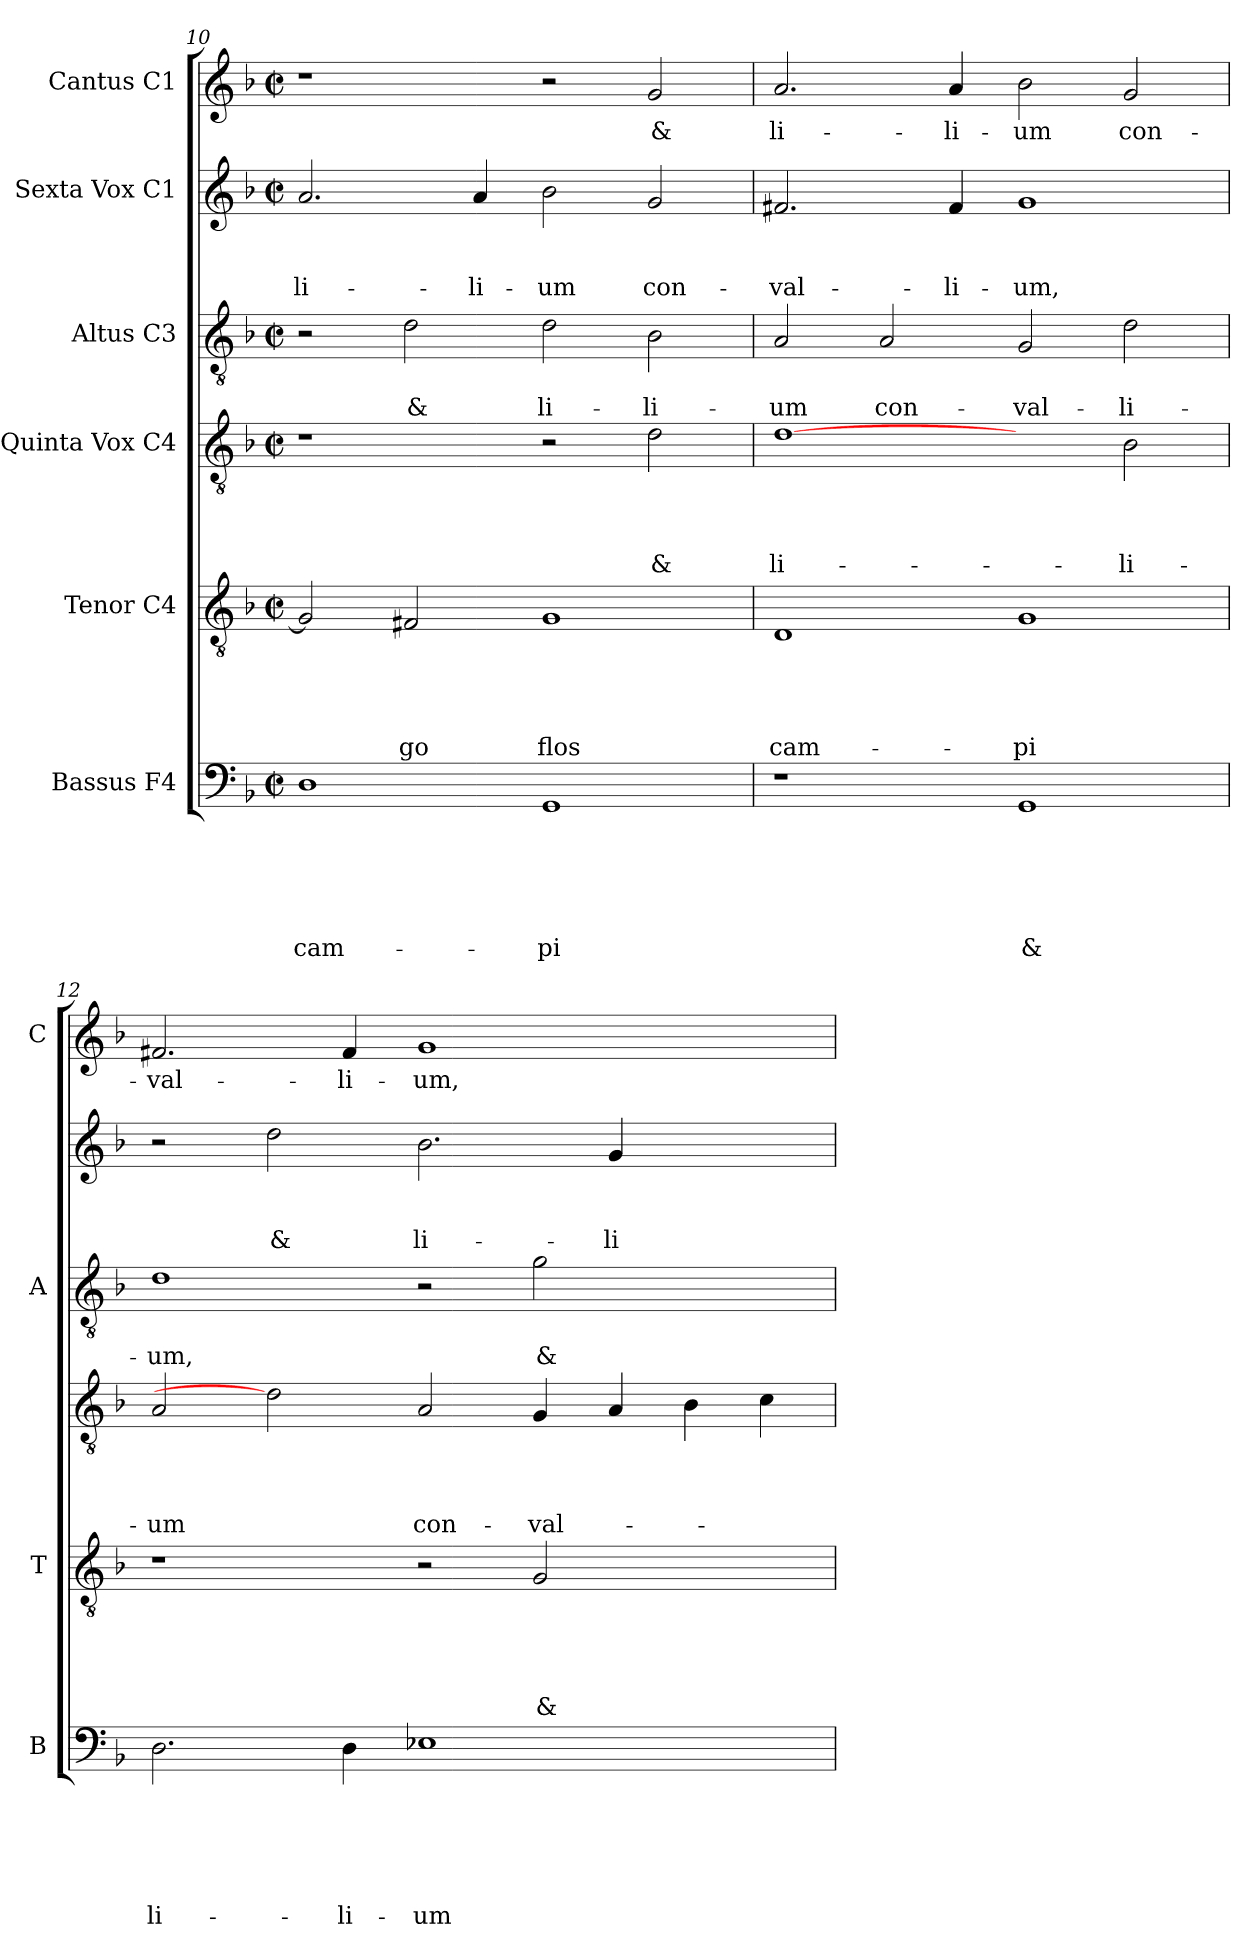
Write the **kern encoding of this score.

**kern	**text	**text	**text	**text	**text	**text	**kern	**text	**text	**text	**text	**text	**kern	**text	**text	**text	**text	**kern	**text	**text	**kern	**text	**text	**text	**kern	**text
*part6	*part6	*part6	*part6	*part6	*part6	*part6	*part5	*part5	*part5	*part5	*part5	*part5	*part4	*part4	*part4	*part4	*part4	*part3	*part3	*part3	*part2	*part2	*part2	*part2	*part1	*part1
*staff6	*staff6	*staff6	*staff6	*staff6	*staff6	*staff6	*staff5	*staff5	*staff5	*staff5	*staff5	*staff5	*staff4	*staff4	*staff4	*staff4	*staff4	*staff3	*staff3	*staff3	*staff2	*staff2	*staff2	*staff2	*staff1	*staff1
*I"Bassus F4	*	*	*	*	*	*	*I"Tenor C4	*	*	*	*	*	*I"Quinta Vox C4	*	*	*	*	*I"Altus C3	*	*	*I"Sexta Vox C1	*	*	*	*I"Cantus C1	*
*I'B	*	*	*	*	*	*	*I'T	*	*	*	*	*	*	*	*	*	*	*I'A	*	*	*	*	*	*	*I'C	*
*clefF4	*	*	*	*	*	*	*clefGv2	*	*	*	*	*	*clefGv2	*	*	*	*	*clefGv2	*	*	*clefG2	*	*	*	*clefG2	*
*k[b-]	*	*	*	*	*	*	*k[b-]	*	*	*	*	*	*k[b-]	*	*	*	*	*k[b-]	*	*	*k[b-]	*	*	*	*k[b-]	*
*F:	*	*	*	*	*	*	*F:	*	*	*	*	*	*F:	*	*	*	*	*F:	*	*	*F:	*	*	*	*F:	*
*M2/2	*	*	*	*	*	*	*M2/2	*	*	*	*	*	*M2/2	*	*	*	*	*M2/2	*	*	*M2/2	*	*	*	*M2/2	*
*met(c|)	*	*	*	*	*	*	*met(c|)	*	*	*	*	*	*met(c|)	*	*	*	*	*met(c|)	*	*	*met(c|)	*	*	*	*met(c|)	*
=10	=10	=10	=10	=10	=10	=10	=10	=10	=10	=10	=10	=10	=10	=10	=10	=10	=10	=10	=10	=10	=10	=10	=10	=10	=10	=10
!	!	!	!	!	!	!LO:LY:b	!	!	!	!	!	!	!	!	!	!	!	!	!	!	!	!	!	!LO:LY:b	!	!
1D	.	.	.	.	.	cam-	2G/]	.	.	.	.	.	1r	.	.	.	.	2r	.	.	2.a/	.	.	li-	1r	.
!	!	!	!	!	!	!	!	!	!	!	!	!LO:LY:b	!	!	!	!	!	!	!	!LO:LY:b	!	!	!	!	!	!
.	.	.	.	.	.	.	2F#X/	.	.	.	.	-go	.	.	.	.	.	2d\	.	&	.	.	.	.	.	.
!	!	!	!	!	!	!	!	!	!	!	!	!	!	!	!	!	!	!	!	!	!	!	!	!LO:LY:b	!	!
.	.	.	.	.	.	.	.	.	.	.	.	.	.	.	.	.	.	.	.	.	4a/	.	.	-li-	.	.
!	!	!	!	!	!	!LO:LY:b	!	!	!	!	!	!LO:LY:b	!	!	!	!	!	!	!	!LO:LY:b	!	!	!	!LO:LY:b	!	!
1GG	.	.	.	.	.	-pi	1G	.	.	.	.	flos	2r	.	.	.	.	2d\	.	li-	2b-\	.	.	-um	2r	.
!	!	!	!	!	!	!	!	!	!	!	!	!	!	!	!	!	!LO:LY:b	!	!	!LO:LY:b	!	!	!	!LO:LY:b	!	!LO:LY:b
.	.	.	.	.	.	.	.	.	.	.	.	.	2d\	.	.	.	&	2B-\	.	-li-	2g/	.	.	con-	2g/	&
=11	=11	=11	=11	=11	=11	=11	=11	=11	=11	=11	=11	=11	=11	=11	=11	=11	=11	=11	=11	=11	=11	=11	=11	=11	=11	=11
!	!	!	!	!	!	!	!	!	!	!	!	!LO:LY:b	!	!	!	!	!LO:LY:b	!	!	!LO:LY:b	!	!	!	!LO:LY:b	!	!LO:LY:b
1r	.	.	.	.	.	.	1D	.	.	.	.	cam-	[1d	.	.	.	li-	2A/	.	-um	2.f#X/	.	.	-val-	2.a/	li-
!	!	!	!	!	!	!	!	!	!	!	!	!	!	!	!	!	!	!	!	!LO:LY:b	!	!	!	!	!	!
.	.	.	.	.	.	.	.	.	.	.	.	.	.	.	.	.	.	2A/	.	con-	.	.	.	.	.	.
!	!	!	!	!	!	!	!	!	!	!	!	!	!	!	!	!	!	!	!	!	!	!	!	!LO:LY:b	!	!LO:LY:b
.	.	.	.	.	.	.	.	.	.	.	.	.	.	.	.	.	.	.	.	.	4f#/	.	.	-li-	4a/	-li-
!	!	!	!	!	!	!LO:LY:b	!	!	!	!	!	!LO:LY:b	!	!	!	!	!	!	!	!LO:LY:b	!	!	!	!LO:LY:b	!	!LO:LY:b
1GG	.	.	.	.	.	&	1G	.	.	.	.	-pi	2ryy	.	.	.	.	2G/	.	-val-	1g	.	.	-um,	2b-\	-um
!	!	!	!	!	!	!	!	!	!	!	!	!	!	!	!	!	!LO:LY:b	!	!	!LO:LY:b	!	!	!	!	!	!LO:LY:b
.	.	.	.	.	.	.	.	.	.	.	.	.	2B-\	.	.	.	-li-	2d\	.	-li-	.	.	.	.	2g/	con-
=12	=12	=12	=12	=12	=12	=12	=12	=12	=12	=12	=12	=12	=12	=12	=12	=12	=12	=12	=12	=12	=12	=12	=12	=12	=12	=12
!	!	!	!	!	!	!LO:LY:b	!	!	!	!	!	!	!	!	!	!	!LO:LY:b	!	!	!LO:LY:b	!	!	!	!	!	!LO:LY:b
2.D\	.	.	.	.	.	li-	1r	.	.	.	.	.	2A/	.	.	.	-um	1d	.	-um,	2r	.	.	.	2.f#X/	-val-
!	!	!	!	!	!	!	!	!	!	!	!	!	!	!	!	!	!	!	!	!	!	!	!	!LO:LY:b	!	!
.	.	.	.	.	.	.	.	.	.	.	.	.	2d]	.	.	.	.	.	.	.	2dd\	.	.	&	.	.
!	!	!	!	!	!	!LO:LY:b	!	!	!	!	!	!	!	!	!	!	!	!	!	!	!	!	!	!	!	!LO:LY:b
4D\	.	.	.	.	.	-li-	.	.	.	.	.	.	.	.	.	.	.	.	.	.	.	.	.	.	4f#/	-li-
!	!	!	!	!	!	!LO:LY:b	!	!	!	!	!	!	!	!	!	!	!LO:LY:b	!	!	!	!	!	!	!LO:LY:b	!	!LO:LY:b
1E-X	.	.	.	.	.	-um	2r	.	.	.	.	.	2A/	.	.	.	con-	2r	.	.	2.b-\	.	.	li-	1g	-um,
!	!	!	!	!	!	!	!	!	!	!	!	!LO:LY:b	!	!	!	!	!LO:LY:b	!	!	!LO:LY:b	!	!	!	!	!	!
.	.	.	.	.	.	.	2G/	.	.	.	.	&	4G/	.	.	.	-val-	2g\	.	&	.	.	.	.	.	.
!	!	!	!	!	!	!	!	!	!	!	!	!	!	!	!	!	!	!	!	!	!	!	!	!LO:LY:b	!	!
.	.	.	.	.	.	.	.	.	.	.	.	.	4A/	.	.	.	.	.	.	.	4g/	.	.	-li-	.	.
2ryy	.	.	.	.	.	.	2ryy	.	.	.	.	.	4B-\	.	.	.	.	2ryy	.	.	2ryy	.	.	.	2ryy	.
.	.	.	.	.	.	.	.	.	.	.	.	.	4c\	.	.	.	.	.	.	.	.	.	.	.	.	.
=	=	=	=	=	=	=	=	=	=	=	=	=	=	=	=	=	=	=	=	=	=	=	=	=	=	=
*-	*-	*-	*-	*-	*-	*-	*-	*-	*-	*-	*-	*-	*-	*-	*-	*-	*-	*-	*-	*-	*-	*-	*-	*-	*-	*-
